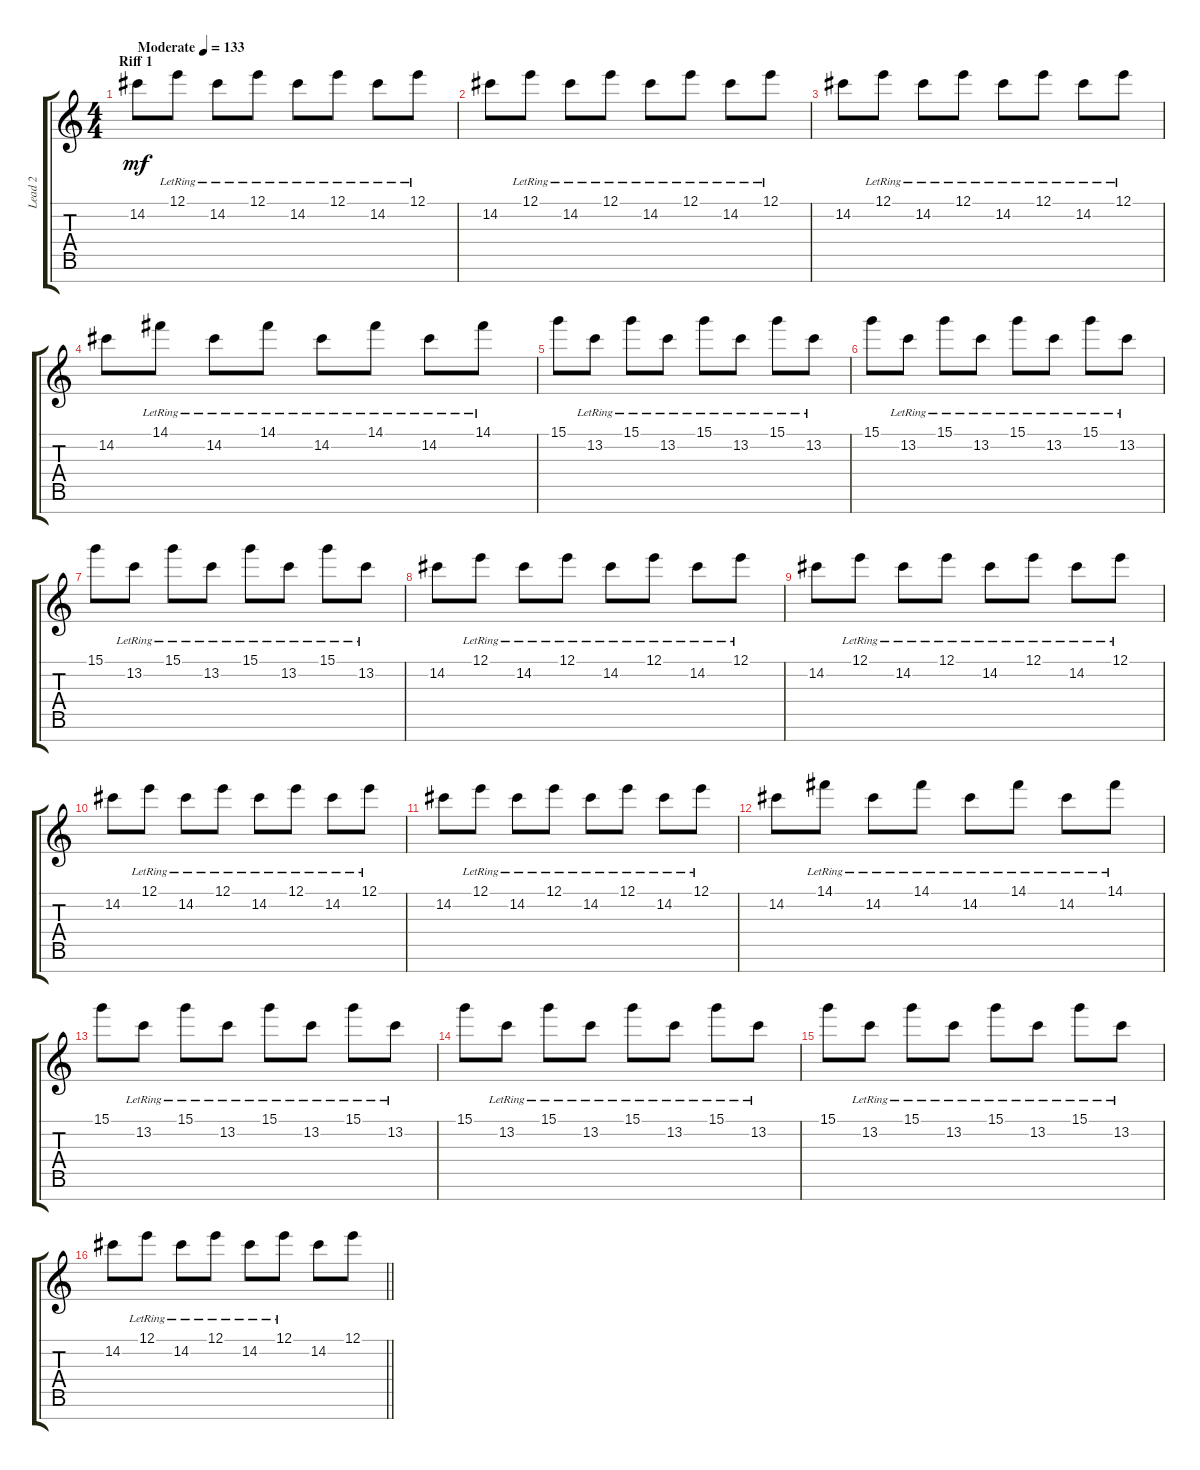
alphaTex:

\track ("Lead 2" "Lead 2") {instrument overdrivenguitar}
\staff {score tabs}
\tuning (E4 B3 G3 D3 A2 E2 B1) {hide}
\ts (4 4)
\section ("" "Riff 1")
\tempo (133 "Moderate")
\clef g2
\ks c
14.2.8{dy mf instrument overdrivenguitar} 12.1{lr}.8 14.2{lr}.8 12.1{lr}.8 14.2{lr}.8 12.1{lr}.8 14.2{lr}.8 12.1{lr}.8 |
14.2.8 12.1{lr}.8 14.2{lr}.8 12.1{lr}.8 14.2{lr}.8 12.1{lr}.8 14.2{lr}.8 12.1{lr}.8 |
14.2.8 12.1{lr}.8 14.2{lr}.8 12.1{lr}.8 14.2{lr}.8 12.1{lr}.8 14.2{lr}.8 12.1{lr}.8 |
14.2.8 14.1{lr}.8 14.2{lr}.8 14.1{lr}.8 14.2{lr}.8 14.1{lr}.8 14.2{lr}.8 14.1{lr}.8 |
15.1.8 13.2{lr}.8 15.1{lr}.8 13.2{lr}.8 15.1{lr}.8 13.2{lr}.8 15.1{lr}.8 13.2{lr}.8 |
15.1.8 13.2{lr}.8 15.1{lr}.8 13.2{lr}.8 15.1{lr}.8 13.2{lr}.8 15.1{lr}.8 13.2{lr}.8 |
15.1.8 13.2{lr}.8 15.1{lr}.8 13.2{lr}.8 15.1{lr}.8 13.2{lr}.8 15.1{lr}.8 13.2{lr}.8 |
14.2.8 12.1{lr}.8 14.2{lr}.8 12.1{lr}.8 14.2{lr}.8 12.1{lr}.8 14.2{lr}.8 12.1{lr}.8 |
14.2.8 12.1{lr}.8 14.2{lr}.8 12.1{lr}.8 14.2{lr}.8 12.1{lr}.8 14.2{lr}.8 12.1{lr}.8 |
14.2.8 12.1{lr}.8 14.2{lr}.8 12.1{lr}.8 14.2{lr}.8 12.1{lr}.8 14.2{lr}.8 12.1{lr}.8 |
14.2.8 12.1{lr}.8 14.2{lr}.8 12.1{lr}.8 14.2{lr}.8 12.1{lr}.8 14.2{lr}.8 12.1{lr}.8 |
14.2.8 14.1{lr}.8 14.2{lr}.8 14.1{lr}.8 14.2{lr}.8 14.1{lr}.8 14.2{lr}.8 14.1{lr}.8 |
15.1.8 13.2{lr}.8 15.1{lr}.8 13.2{lr}.8 15.1{lr}.8 13.2{lr}.8 15.1{lr}.8 13.2{lr}.8 |
15.1.8 13.2{lr}.8 15.1{lr}.8 13.2{lr}.8 15.1{lr}.8 13.2{lr}.8 15.1{lr}.8 13.2{lr}.8 |
15.1.8 13.2{lr}.8 15.1{lr}.8 13.2{lr}.8 15.1{lr}.8 13.2{lr}.8 15.1{lr}.8 13.2{lr}.8 |
\barLineRight lightlight
14.2.8 12.1{lr}.8 14.2{lr}.8 12.1{lr}.8 14.2{lr}.8 12.1{lr}.8 14.2.8 12.1.8
